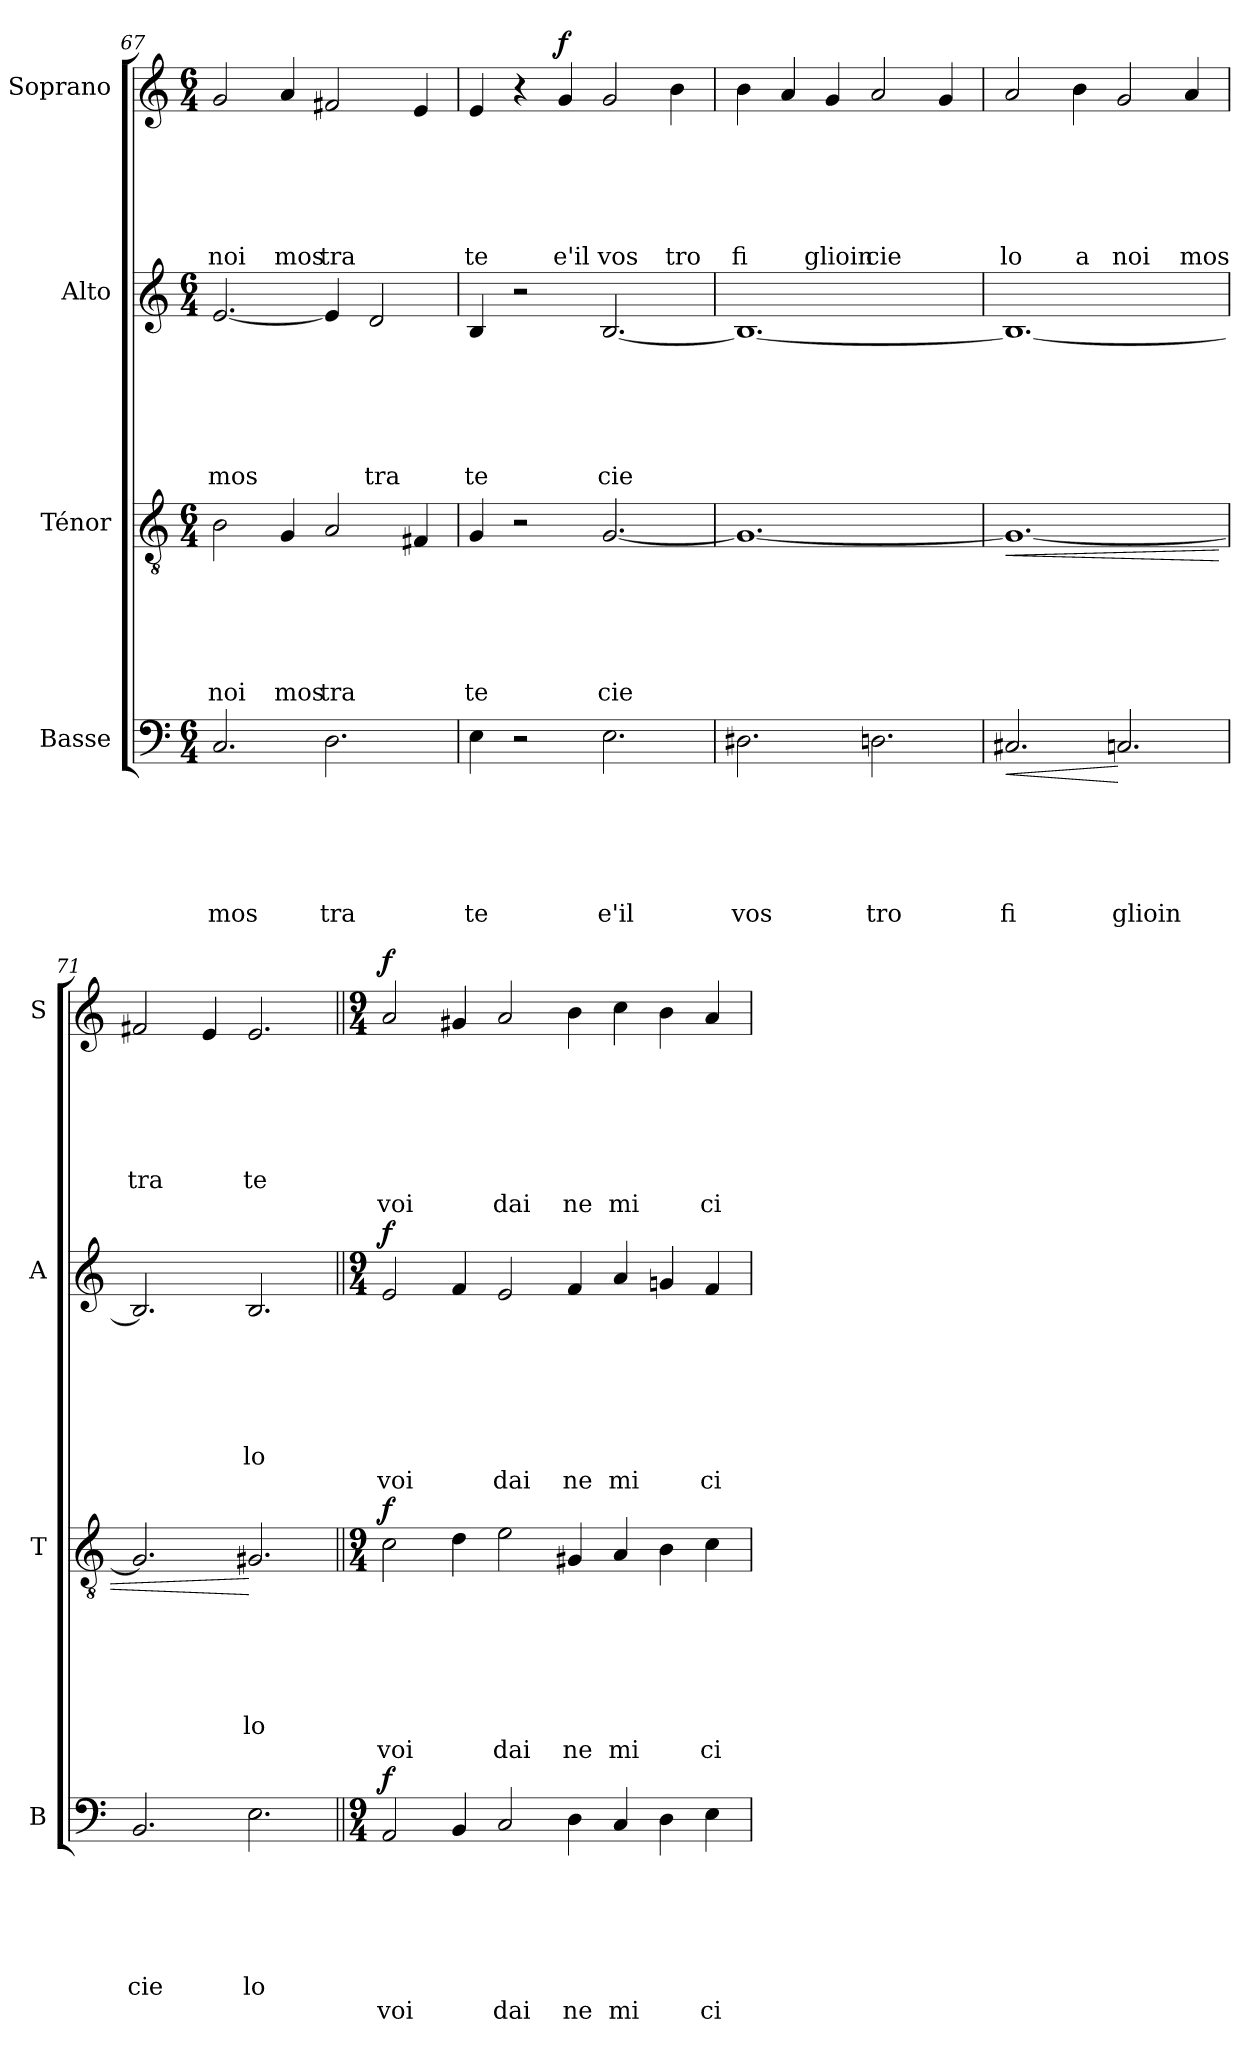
**kern	**text	**text	**text	**text	**text	**text	**text	**dynam	**kern	**text	**text	**text	**text	**text	**text	**text	**dynam	**kern	**text	**text	**text	**text	**text	**text	**text	**dynam	**kern	**text	**text	**text	**text	**text	**text	**text	**dynam
*part4	*part4	*part4	*part4	*part4	*part4	*part4	*part4	*part4	*part3	*part3	*part3	*part3	*part3	*part3	*part3	*part3	*part3	*part2	*part2	*part2	*part2	*part2	*part2	*part2	*part2	*part2	*part1	*part1	*part1	*part1	*part1	*part1	*part1	*part1	*part1
*staff4	*staff4	*staff4	*staff4	*staff4	*staff4	*staff4	*staff4	*staff4	*staff3	*staff3	*staff3	*staff3	*staff3	*staff3	*staff3	*staff3	*staff3	*staff2	*staff2	*staff2	*staff2	*staff2	*staff2	*staff2	*staff2	*staff2	*staff1	*staff1	*staff1	*staff1	*staff1	*staff1	*staff1	*staff1	*staff1
*I"Basse	*	*	*	*	*	*	*	*	*I"Ténor	*	*	*	*	*	*	*	*	*I"Alto	*	*	*	*	*	*	*	*	*I"Soprano	*	*	*	*	*	*	*	*
*I'B	*	*	*	*	*	*	*	*	*I'T	*	*	*	*	*	*	*	*	*I'A	*	*	*	*	*	*	*	*	*I'S	*	*	*	*	*	*	*	*
!!LO:LB:g=z
*clefF4	*	*	*	*	*	*	*	*	*clefGv2	*	*	*	*	*	*	*	*	*clefG2	*	*	*	*	*	*	*	*	*clefG2	*	*	*	*	*	*	*	*
*k[]	*	*	*	*	*	*	*	*	*k[]	*	*	*	*	*	*	*	*	*k[]	*	*	*	*	*	*	*	*	*k[]	*	*	*	*	*	*	*	*
*a:	*	*	*	*	*	*	*	*	*a:	*	*	*	*	*	*	*	*	*a:	*	*	*	*	*	*	*	*	*a:	*	*	*	*	*	*	*	*
*M6/4	*	*	*	*	*	*	*	*	*M6/4	*	*	*	*	*	*	*	*	*M6/4	*	*	*	*	*	*	*	*	*M6/4	*	*	*	*	*	*	*	*
=67	=67	=67	=67	=67	=67	=67	=67	=67	=67	=67	=67	=67	=67	=67	=67	=67	=67	=67	=67	=67	=67	=67	=67	=67	=67	=67	=67	=67	=67	=67	=67	=67	=67	=67	=67
!	!	!	!	!	!	!LO:LY:b	!	!	!	!	!	!	!	!	!LO:LY:b	!	!	!	!	!	!	!	!	!LO:LY:b	!	!	!	!	!	!	!	!	!LO:LY:b	!	!
2.C/	.	.	.	.	.	mos	.	.	2B\	.	.	.	.	.	noi	.	.	[2.e/	.	.	.	.	.	mos	.	.	2g/	.	.	.	.	.	noi	.	.
!	!	!	!	!	!	!	!	!	!	!	!	!	!	!	!LO:LY:b	!	!	!	!	!	!	!	!	!	!	!	!	!	!	!	!	!	!LO:LY:b	!	!
.	.	.	.	.	.	.	.	.	4G/	.	.	.	.	.	mos	.	.	.	.	.	.	.	.	.	.	.	4a/	.	.	.	.	.	mos	.	.
!	!	!	!	!	!	!LO:LY:b	!	!	!	!	!	!	!	!	!LO:LY:b	!	!	!	!	!	!	!	!	!	!	!	!	!	!	!	!	!	!LO:LY:b	!	!
2.D\	.	.	.	.	.	tra	.	.	2A/	.	.	.	.	.	tra	.	.	4e/]	.	.	.	.	.	.	.	.	2f#X/	.	.	.	.	.	tra	.	.
!	!	!	!	!	!	!	!	!	!	!	!	!	!	!	!	!	!	!	!	!	!	!	!	!LO:LY:b	!	!	!	!	!	!	!	!	!	!	!
.	.	.	.	.	.	.	.	.	.	.	.	.	.	.	.	.	.	2d/	.	.	.	.	.	tra	.	.	.	.	.	.	.	.	.	.	.
.	.	.	.	.	.	.	.	.	4F#X/	.	.	.	.	.	.	.	.	.	.	.	.	.	.	.	.	.	4e/	.	.	.	.	.	.	.	.
=68	=68	=68	=68	=68	=68	=68	=68	=68	=68	=68	=68	=68	=68	=68	=68	=68	=68	=68	=68	=68	=68	=68	=68	=68	=68	=68	=68	=68	=68	=68	=68	=68	=68	=68	=68
!	!	!	!	!	!	!LO:LY:b	!	!	!	!	!	!	!	!	!LO:LY:b	!	!	!	!	!	!	!	!	!LO:LY:b	!	!	!	!	!	!	!	!	!LO:LY:b	!	!
4E\	.	.	.	.	.	te	.	.	4G/	.	.	.	.	.	te	.	.	4B/	.	.	.	.	.	te	.	.	4e/	.	.	.	.	.	te	.	.
2r	.	.	.	.	.	.	.	.	2r	.	.	.	.	.	.	.	.	2r	.	.	.	.	.	.	.	.	4r	.	.	.	.	.	.	.	.
!	!	!	!	!	!	!	!	!	!	!	!	!	!	!	!	!	!	!	!	!	!	!	!	!	!	!	!	!	!	!	!	!	!LO:LY:b	!	!LO:DY:b
.	.	.	.	.	.	.	.	.	.	.	.	.	.	.	.	.	.	.	.	.	.	.	.	.	.	.	4g/	.	.	.	.	.	e'il	.	f
!	!	!	!	!	!	!LO:LY:b	!	!LO:DY:a	!	!	!	!	!	!	!LO:LY:b	!	!	!	!	!	!	!	!	!LO:LY:b	!	!	!	!	!	!	!	!	!LO:LY:b	!	!
!	!	!	!	!	!	!	!	!LO:DY:n=1:b	!	!	!	!	!	!	!	!	!	!	!	!	!	!	!	!	!	!	!	!	!	!	!	!	!	!	!
2.E\	.	.	.	.	.	e'il	.	mf f	[2.G/	.	.	.	.	.	cie	.	.	[2.B/	.	.	.	.	.	cie	.	.	2g/	.	.	.	.	.	vos	.	.
!	!	!	!	!	!	!	!	!	!	!	!	!	!	!	!	!	!	!	!	!	!	!	!	!	!	!	!	!	!	!	!	!	!LO:LY:b	!	!
.	.	.	.	.	.	.	.	.	.	.	.	.	.	.	.	.	.	.	.	.	.	.	.	.	.	.	4b\	.	.	.	.	.	tro	.	.
=69	=69	=69	=69	=69	=69	=69	=69	=69	=69	=69	=69	=69	=69	=69	=69	=69	=69	=69	=69	=69	=69	=69	=69	=69	=69	=69	=69	=69	=69	=69	=69	=69	=69	=69	=69
!	!	!	!	!	!	!LO:LY:b	!	!	!	!	!	!	!	!	!	!	!	!	!	!	!	!	!	!	!	!	!	!	!	!	!	!	!LO:LY:b	!	!
2.D#X\	.	.	.	.	.	vos	.	.	1.G_	.	.	.	.	.	.	.	.	1.B_	.	.	.	.	.	.	.	.	4b\	.	.	.	.	.	fi	.	.
.	.	.	.	.	.	.	.	.	.	.	.	.	.	.	.	.	.	.	.	.	.	.	.	.	.	.	4a/	.	.	.	.	.	.	.	.
!	!	!	!	!	!	!	!	!	!	!	!	!	!	!	!	!	!	!	!	!	!	!	!	!	!	!	!	!	!	!	!	!	!LO:LY:b	!	!
.	.	.	.	.	.	.	.	.	.	.	.	.	.	.	.	.	.	.	.	.	.	.	.	.	.	.	4g/	.	.	.	.	.	glioin	.	.
!	!	!	!	!	!	!LO:LY:b	!	!	!	!	!	!	!	!	!	!	!	!	!	!	!	!	!	!	!	!	!	!	!	!	!	!	!LO:LY:b	!	!
2.Dn\	.	.	.	.	.	tro	.	.	.	.	.	.	.	.	.	.	.	.	.	.	.	.	.	.	.	.	2a/	.	.	.	.	.	cie	.	.
.	.	.	.	.	.	.	.	.	.	.	.	.	.	.	.	.	.	.	.	.	.	.	.	.	.	.	4g/	.	.	.	.	.	.	.	.
!!LO:PB:g=z
=70	=70	=70	=70	=70	=70	=70	=70	=70	=70	=70	=70	=70	=70	=70	=70	=70	=70	=70	=70	=70	=70	=70	=70	=70	=70	=70	=70	=70	=70	=70	=70	=70	=70	=70	=70
!	!	!	!	!	!	!LO:LY:b	!	!LO:HP:b	!	!	!	!	!	!	!	!	!LO:HP:b	!	!	!	!	!	!	!	!	!	!	!	!	!	!	!	!LO:LY:b	!	!
2.C#X/	.	.	.	.	.	fi	.	<	1.G_	.	.	.	.	.	.	.	<	1.B_	.	.	.	.	.	.	.	.	2a/	.	.	.	.	.	lo	.	.
!	!	!	!	!	!	!	!	!	!	!	!	!	!	!	!	!	!	!	!	!	!	!	!	!	!	!	!	!	!	!	!	!	!LO:LY:b	!	!
.	.	.	.	.	.	.	.	.	.	.	.	.	.	.	.	.	.	.	.	.	.	.	.	.	.	.	4b\	.	.	.	.	.	a	.	.
!	!	!	!	!	!	!LO:LY:b	!	!	!	!	!	!	!	!	!	!	!	!	!	!	!	!	!	!	!	!	!	!	!	!	!	!	!LO:LY:b	!	!
2.Cn/	.	.	.	.	.	glioin	.	[	.	.	.	.	.	.	.	.	.	.	.	.	.	.	.	.	.	.	2g/	.	.	.	.	.	noi	.	.
!	!	!	!	!	!	!	!	!	!	!	!	!	!	!	!	!	!	!	!	!	!	!	!	!	!	!	!	!	!	!	!	!	!LO:LY:b	!	!
.	.	.	.	.	.	.	.	.	.	.	.	.	.	.	.	.	.	.	.	.	.	.	.	.	.	.	4a/	.	.	.	.	.	mos	.	.
=71	=71	=71	=71	=71	=71	=71	=71	=71	=71	=71	=71	=71	=71	=71	=71	=71	=71	=71	=71	=71	=71	=71	=71	=71	=71	=71	=71	=71	=71	=71	=71	=71	=71	=71	=71
!	!	!	!	!	!	!LO:LY:b	!	!	!	!	!	!	!	!	!	!	!	!	!	!	!	!	!	!	!	!	!	!	!	!	!	!	!LO:LY:b	!	!
2.BB/	.	.	.	.	.	cie	.	.	2.G/]	.	.	.	.	.	.	.	.	2.B/]	.	.	.	.	.	.	.	.	2f#X/	.	.	.	.	.	tra	.	.
.	.	.	.	.	.	.	.	.	.	.	.	.	.	.	.	.	.	.	.	.	.	.	.	.	.	.	4e/	.	.	.	.	.	.	.	.
!	!	!	!	!	!	!LO:LY:b	!	!	!	!	!	!	!	!	!LO:LY:b	!	!	!	!	!	!	!	!	!LO:LY:b	!	!	!	!	!	!	!	!	!LO:LY:b	!	!
2.E\	.	.	.	.	.	lo	.	.	2.G#X/	.	.	.	.	.	lo	.	[	2.B/	.	.	.	.	.	lo	.	.	2.e/	.	.	.	.	.	te	.	.
=72||	=72||	=72||	=72||	=72||	=72||	=72||	=72||	=72||	=72||	=72||	=72||	=72||	=72||	=72||	=72||	=72||	=72||	=72||	=72||	=72||	=72||	=72||	=72||	=72||	=72||	=72||	=72||	=72||	=72||	=72||	=72||	=72||	=72||	=72||	=72||
*M9/4	*	*	*	*	*	*	*	*	*M9/4	*	*	*	*	*	*	*	*	*M9/4	*	*	*	*	*	*	*	*	*M9/4	*	*	*	*	*	*	*	*
!	!	!	!	!	!	!	!LO:LY:b	!LO:DY:b	!	!	!	!	!	!	!	!LO:LY:b	!LO:DY:b	!	!	!	!	!	!	!	!LO:LY:b	!LO:DY:b	!	!	!	!	!	!	!	!LO:LY:b	!LO:DY:b
2AA/	.	.	.	.	.	.	voi	f	2c\	.	.	.	.	.	.	voi	f	2e/	.	.	.	.	.	.	voi	f	2a/	.	.	.	.	.	.	voi	f
4BB/	.	.	.	.	.	.	.	.	4d\	.	.	.	.	.	.	.	.	4f/	.	.	.	.	.	.	.	.	4g#X/	.	.	.	.	.	.	.	.
!	!	!	!	!	!	!	!LO:LY:b	!	!	!	!	!	!	!	!	!LO:LY:b	!	!	!	!	!	!	!	!	!LO:LY:b	!	!	!	!	!	!	!	!	!LO:LY:b	!
2C/	.	.	.	.	.	.	dai	.	2e\	.	.	.	.	.	.	dai	.	2e/	.	.	.	.	.	.	dai	.	2a/	.	.	.	.	.	.	dai	.
!	!	!	!	!	!	!	!LO:LY:b	!	!	!	!	!	!	!	!	!LO:LY:b	!	!	!	!	!	!	!	!	!LO:LY:b	!	!	!	!	!	!	!	!	!LO:LY:b	!
4D\	.	.	.	.	.	.	ne	.	4G#X/	.	.	.	.	.	.	ne	.	4f/	.	.	.	.	.	.	ne	.	4b\	.	.	.	.	.	.	ne	.
!	!	!	!	!	!	!	!LO:LY:b	!	!	!	!	!	!	!	!	!LO:LY:b	!	!	!	!	!	!	!	!	!LO:LY:b	!	!	!	!	!	!	!	!	!LO:LY:b	!
4C/	.	.	.	.	.	.	mi	.	4A/	.	.	.	.	.	.	mi	.	4a/	.	.	.	.	.	.	mi	.	4cc\	.	.	.	.	.	.	mi	.
4D\	.	.	.	.	.	.	.	.	4B\	.	.	.	.	.	.	.	.	4gn/	.	.	.	.	.	.	.	.	4b\	.	.	.	.	.	.	.	.
!	!	!	!	!	!	!	!LO:LY:b	!	!	!	!	!	!	!	!	!LO:LY:b	!	!	!	!	!	!	!	!	!LO:LY:b	!	!	!	!	!	!	!	!	!LO:LY:b	!
4E\	.	.	.	.	.	.	ci	.	4c\	.	.	.	.	.	.	ci	.	4f/	.	.	.	.	.	.	ci	.	4a/	.	.	.	.	.	.	ci	.
=	=	=	=	=	=	=	=	=	=	=	=	=	=	=	=	=	=	=	=	=	=	=	=	=	=	=	=	=	=	=	=	=	=	=	=
*-	*-	*-	*-	*-	*-	*-	*-	*-	*-	*-	*-	*-	*-	*-	*-	*-	*-	*-	*-	*-	*-	*-	*-	*-	*-	*-	*-	*-	*-	*-	*-	*-	*-	*-	*-
